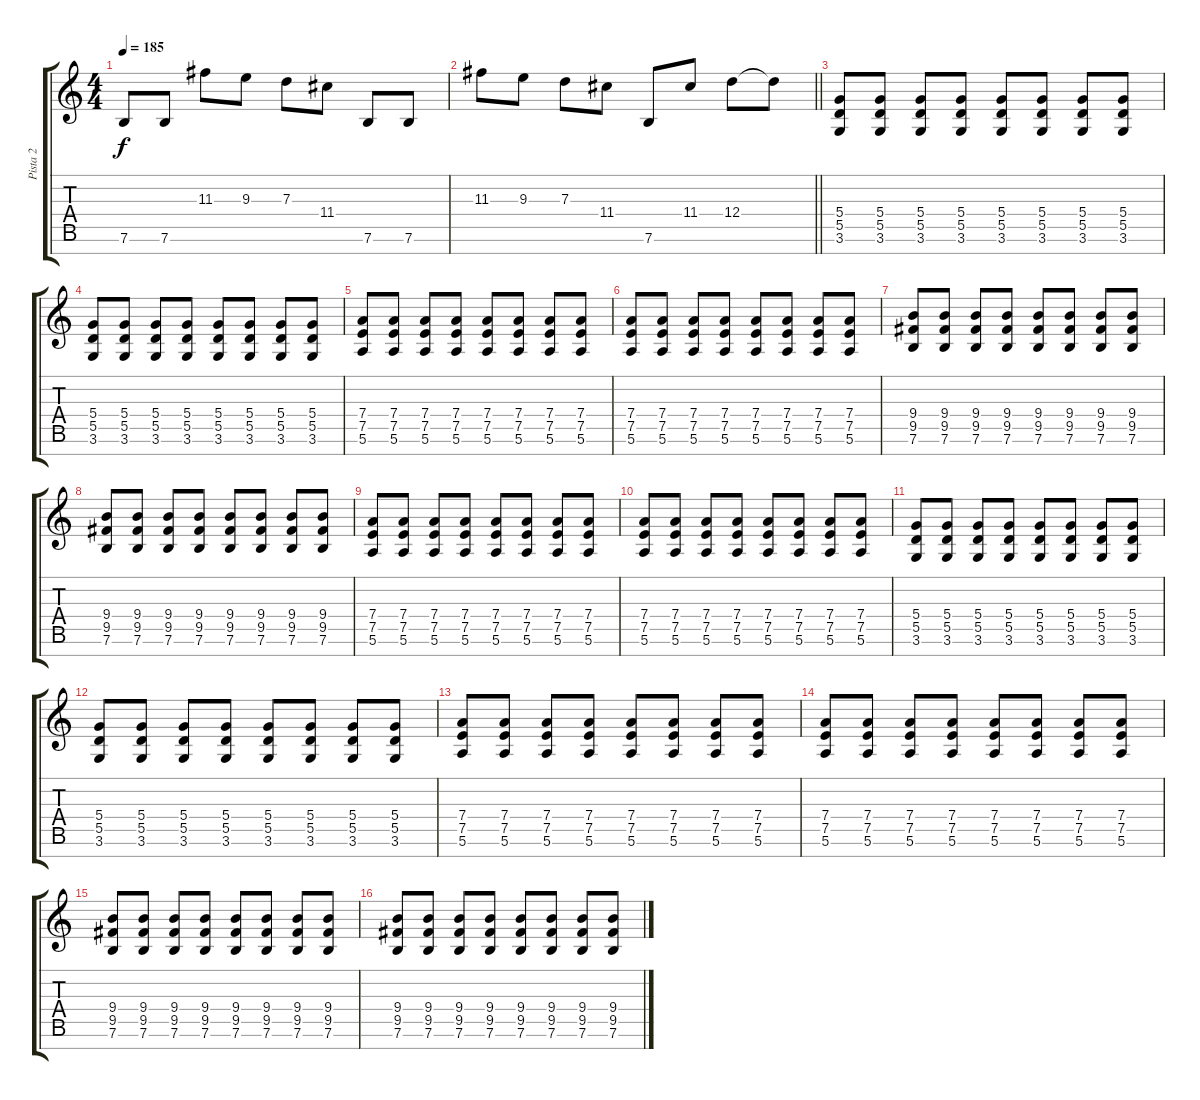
\track ("Pista 2" "Pista 2") {instrument distortionguitar}
\staff {score tabs}
\tuning (E4 B3 G3 D3 A2 E2 B1) {hide}
\ts (4 4)
\tempo 185
\clef g2
\ks c
7.6.8{dy f} 7.6.8 11.3.8 9.3.8 7.3.8 11.4.8 7.6.8 7.6.8 |
\barLineRight lightlight
11.3.8 9.3.8 7.3.8 11.4.8 7.6.8 11.4.8 12.4.8 12.4{t}.8 |
(5.4 5.5 3.6).8 (5.4 5.5 3.6).8 (5.4 5.5 3.6).8 (5.4 5.5 3.6).8 (5.4 5.5 3.6).8 (5.4 5.5 3.6).8 (5.4 5.5 3.6).8 (5.4 5.5 3.6).8 |
(5.4 5.5 3.6).8 (5.4 5.5 3.6).8 (5.4 5.5 3.6).8 (5.4 5.5 3.6).8 (5.4 5.5 3.6).8 (5.4 5.5 3.6).8 (5.4 5.5 3.6).8 (5.4 5.5 3.6).8 |
(7.4 7.5 5.6).8 (7.4 7.5 5.6).8 (7.4 7.5 5.6).8 (7.4 7.5 5.6).8 (7.4 7.5 5.6).8 (7.4 7.5 5.6).8 (7.4 7.5 5.6).8 (7.4 7.5 5.6).8 |
(7.4 7.5 5.6).8 (7.4 7.5 5.6).8 (7.4 7.5 5.6).8 (7.4 7.5 5.6).8 (7.4 7.5 5.6).8 (7.4 7.5 5.6).8 (7.4 7.5 5.6).8 (7.4 7.5 5.6).8 |
(9.4 9.5 7.6).8 (9.4 9.5 7.6).8 (9.4 9.5 7.6).8 (9.4 9.5 7.6).8 (9.4 9.5 7.6).8 (9.4 9.5 7.6).8 (9.4 9.5 7.6).8 (9.4 9.5 7.6).8 |
(9.4 9.5 7.6).8 (9.4 9.5 7.6).8 (9.4 9.5 7.6).8 (9.4 9.5 7.6).8 (9.4 9.5 7.6).8 (9.4 9.5 7.6).8 (9.4 9.5 7.6).8 (9.4 9.5 7.6).8 |
(7.4 7.5 5.6).8 (7.4 7.5 5.6).8 (7.4 7.5 5.6).8 (7.4 7.5 5.6).8 (7.4 7.5 5.6).8 (7.4 7.5 5.6).8 (7.4 7.5 5.6).8 (7.4 7.5 5.6).8 |
(7.4 7.5 5.6).8 (7.4 7.5 5.6).8 (7.4 7.5 5.6).8 (7.4 7.5 5.6).8 (7.4 7.5 5.6).8 (7.4 7.5 5.6).8 (7.4 7.5 5.6).8 (7.4 7.5 5.6).8 |
(5.4 5.5 3.6).8 (5.4 5.5 3.6).8 (5.4 5.5 3.6).8 (5.4 5.5 3.6).8 (5.4 5.5 3.6).8 (5.4 5.5 3.6).8 (5.4 5.5 3.6).8 (5.4 5.5 3.6).8 |
(5.4 5.5 3.6).8 (5.4 5.5 3.6).8 (5.4 5.5 3.6).8 (5.4 5.5 3.6).8 (5.4 5.5 3.6).8 (5.4 5.5 3.6).8 (5.4 5.5 3.6).8 (5.4 5.5 3.6).8 |
(7.4 7.5 5.6).8 (7.4 7.5 5.6).8 (7.4 7.5 5.6).8 (7.4 7.5 5.6).8 (7.4 7.5 5.6).8 (7.4 7.5 5.6).8 (7.4 7.5 5.6).8 (7.4 7.5 5.6).8 |
(7.4 7.5 5.6).8 (7.4 7.5 5.6).8 (7.4 7.5 5.6).8 (7.4 7.5 5.6).8 (7.4 7.5 5.6).8 (7.4 7.5 5.6).8 (7.4 7.5 5.6).8 (7.4 7.5 5.6).8 |
(9.4 9.5 7.6).8 (9.4 9.5 7.6).8 (9.4 9.5 7.6).8 (9.4 9.5 7.6).8 (9.4 9.5 7.6).8 (9.4 9.5 7.6).8 (9.4 9.5 7.6).8 (9.4 9.5 7.6).8 |
(9.4 9.5 7.6).8 (9.4 9.5 7.6).8 (9.4 9.5 7.6).8 (9.4 9.5 7.6).8 (9.4 9.5 7.6).8 (9.4 9.5 7.6).8 (9.4 9.5 7.6).8 (9.4 9.5 7.6).8
